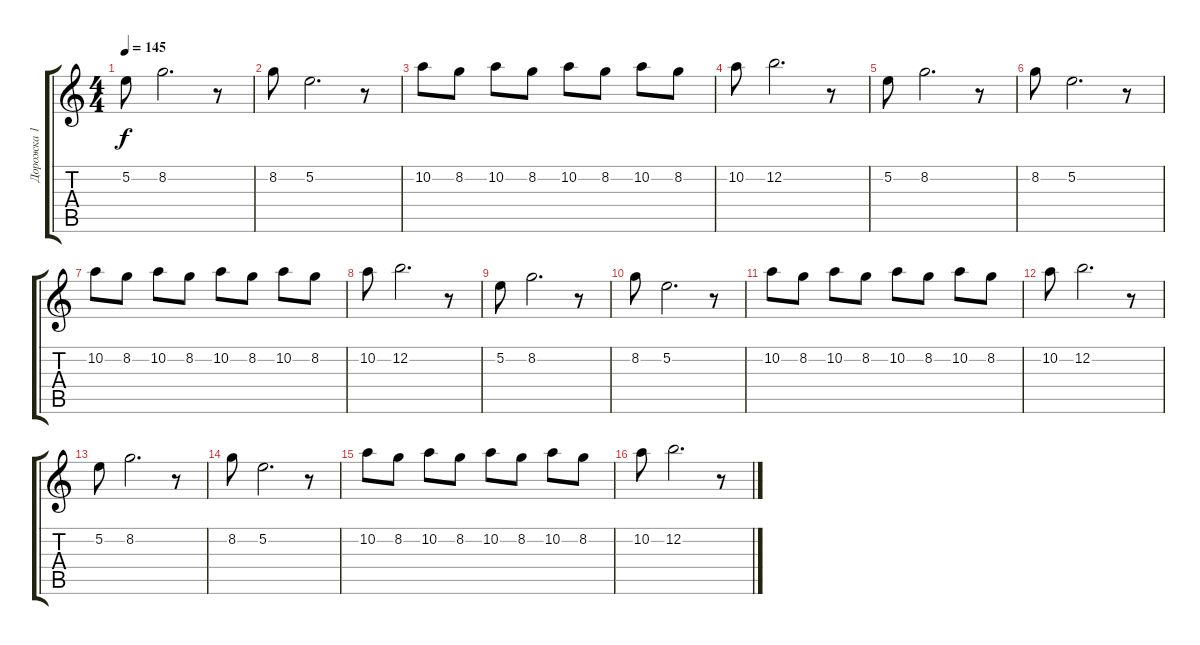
\track ("Дорожка 1" "Дорожка 1") {instrument distortionguitar}
\staff {score tabs}
\tuning (E4 B3 G3 D3 A2 E2) {hide}
\ts (4 4)
\tempo 145
\clef g2
\ks c
5.2.8{dy f} 8.2.2{d} r.8 |
8.2.8 5.2.2{d} r.8 |
10.2.8 8.2.8 10.2.8 8.2.8 10.2.8 8.2.8 10.2.8 8.2.8 |
10.2.8 12.2.2{d} r.8 |
5.2.8 8.2.2{d} r.8 |
8.2.8 5.2.2{d} r.8 |
10.2.8 8.2.8 10.2.8 8.2.8 10.2.8 8.2.8 10.2.8 8.2.8 |
10.2.8 12.2.2{d} r.8 |
5.2.8 8.2.2{d} r.8 |
8.2.8 5.2.2{d} r.8 |
10.2.8 8.2.8 10.2.8 8.2.8 10.2.8 8.2.8 10.2.8 8.2.8 |
10.2.8 12.2.2{d} r.8 |
5.2.8 8.2.2{d} r.8 |
8.2.8 5.2.2{d} r.8 |
10.2.8 8.2.8 10.2.8 8.2.8 10.2.8 8.2.8 10.2.8 8.2.8 |
10.2.8 12.2.2{d} r.8
